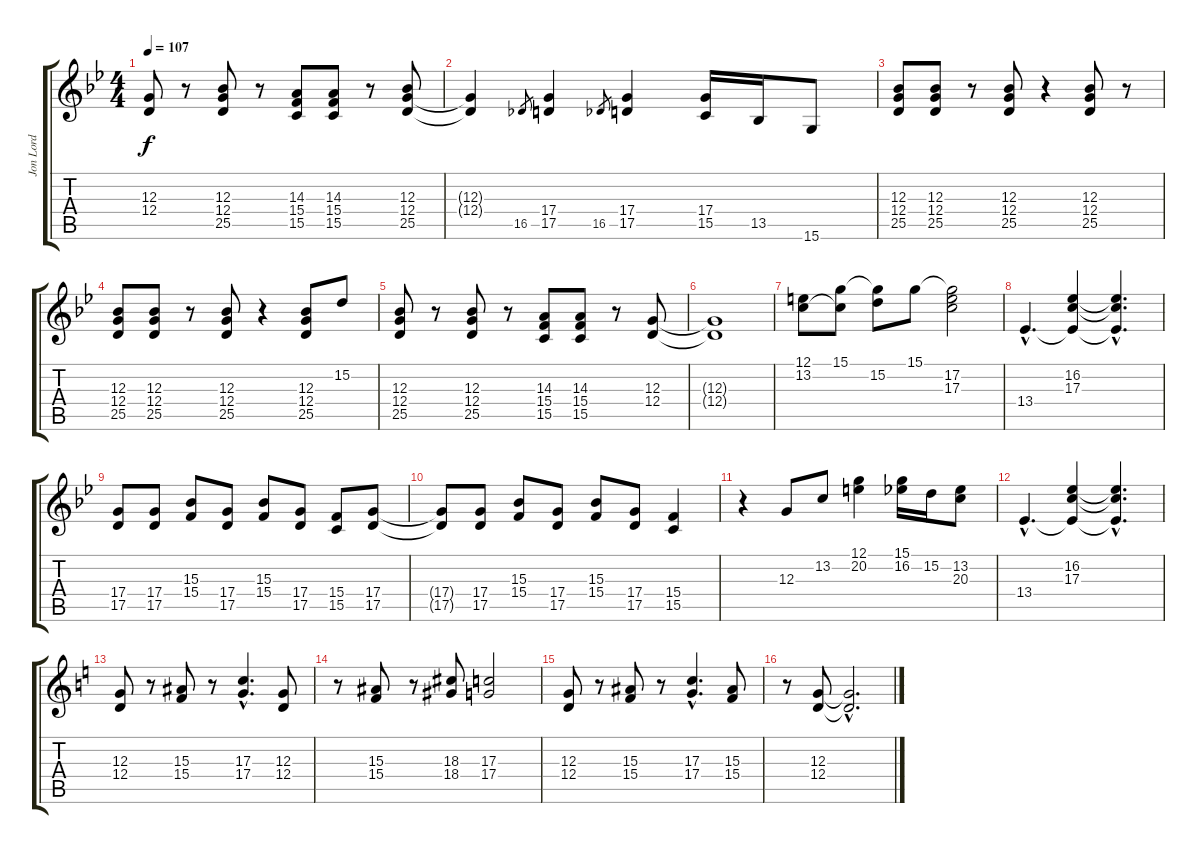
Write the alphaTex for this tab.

\track ("Jon Lord " "Jon Lord ") {instrument drawbarorgan}
\staff {score tabs}
\tuning (E4 B3 G3 D3 A2 E2) {hide}
\ts (4 4)
\tempo 107
\clef g2
\ks bb
(12.3 12.4).8{dy f} r.8 (12.3 12.4 25.5).8 r.8 (14.3 15.4 15.5).8 (14.3 15.4 15.5).8 r.8 (12.3 12.4 25.5).8 |
(12.3{t} 12.4{t}).4 16.5.8{gr} (17.4 17.5).4 16.5.8{gr} (17.4 17.5).4 (17.4 15.5).16 13.5.16 15.6.8 |
(12.3 12.4 25.5).8 (12.3 12.4 25.5).8 r.8 (12.3 12.4 25.5).8 r.4 (12.3 12.4 25.5).8 r.8 |
(12.3 12.4 25.5).8 (12.3 12.4 25.5).8 r.8 (12.3 12.4 25.5).8 r.4 (12.3 12.4 25.5).8 15.2.8 |
(12.3 12.4 25.5).8 r.8 (12.3 12.4 25.5).8 r.8 (14.3 15.4 15.5).8 (14.3 15.4 15.5).8 r.8 (12.3 12.4).8 |
(12.3{t} 12.4{t}).1 |
(12.1 13.2).8 (15.1 13.2{t}).8 (15.1{t} 15.2).8 15.1.8 (15.1{t} 17.2 17.3).2 |
13.4{hac}.4{d} (16.2 17.3 13.4{t}).4 (16.2{hac t} 17.3{hac t} 13.4{hac t}).4{d} |
(17.4 17.5).8 (17.4 17.5).8 (15.3 15.4).8 (17.4 17.5).8 (15.3 15.4).8 (17.4 17.5).8 (15.4 15.5).8 (17.4 17.5).8 |
(17.4{t} 17.5{t}).8 (17.4 17.5).8 (15.3 15.4).8 (17.4 17.5).8 (15.3 15.4).8 (17.4 17.5).8 (15.4 15.5).4 |
r.4 12.3.8 13.2.8 (12.1 20.2).4 (15.1 16.2).16 15.2.16 (13.2 20.3).8 |
13.4{hac}.4{d} (16.2 17.3 13.4{t}).4 (16.2{hac t} 17.3{hac t} 13.4{hac t}).4{d} |
\ks c
(12.3 12.4).8 r.8 (15.3 15.4).8 r.8 (17.3{hac} 17.4{hac}).4{d} (12.3 12.4).8 |
r.8 (15.3 15.4).8 r.8 (18.3 18.4).8 (17.3 17.4).2 |
(12.3 12.4).8 r.8 (15.3 15.4).8 r.8 (17.3{hac} 17.4{hac}).4{d} (15.3 15.4).8 |
r.8 (12.3 12.4).8 (12.3{hac t} 12.4{hac t}).2{d}
